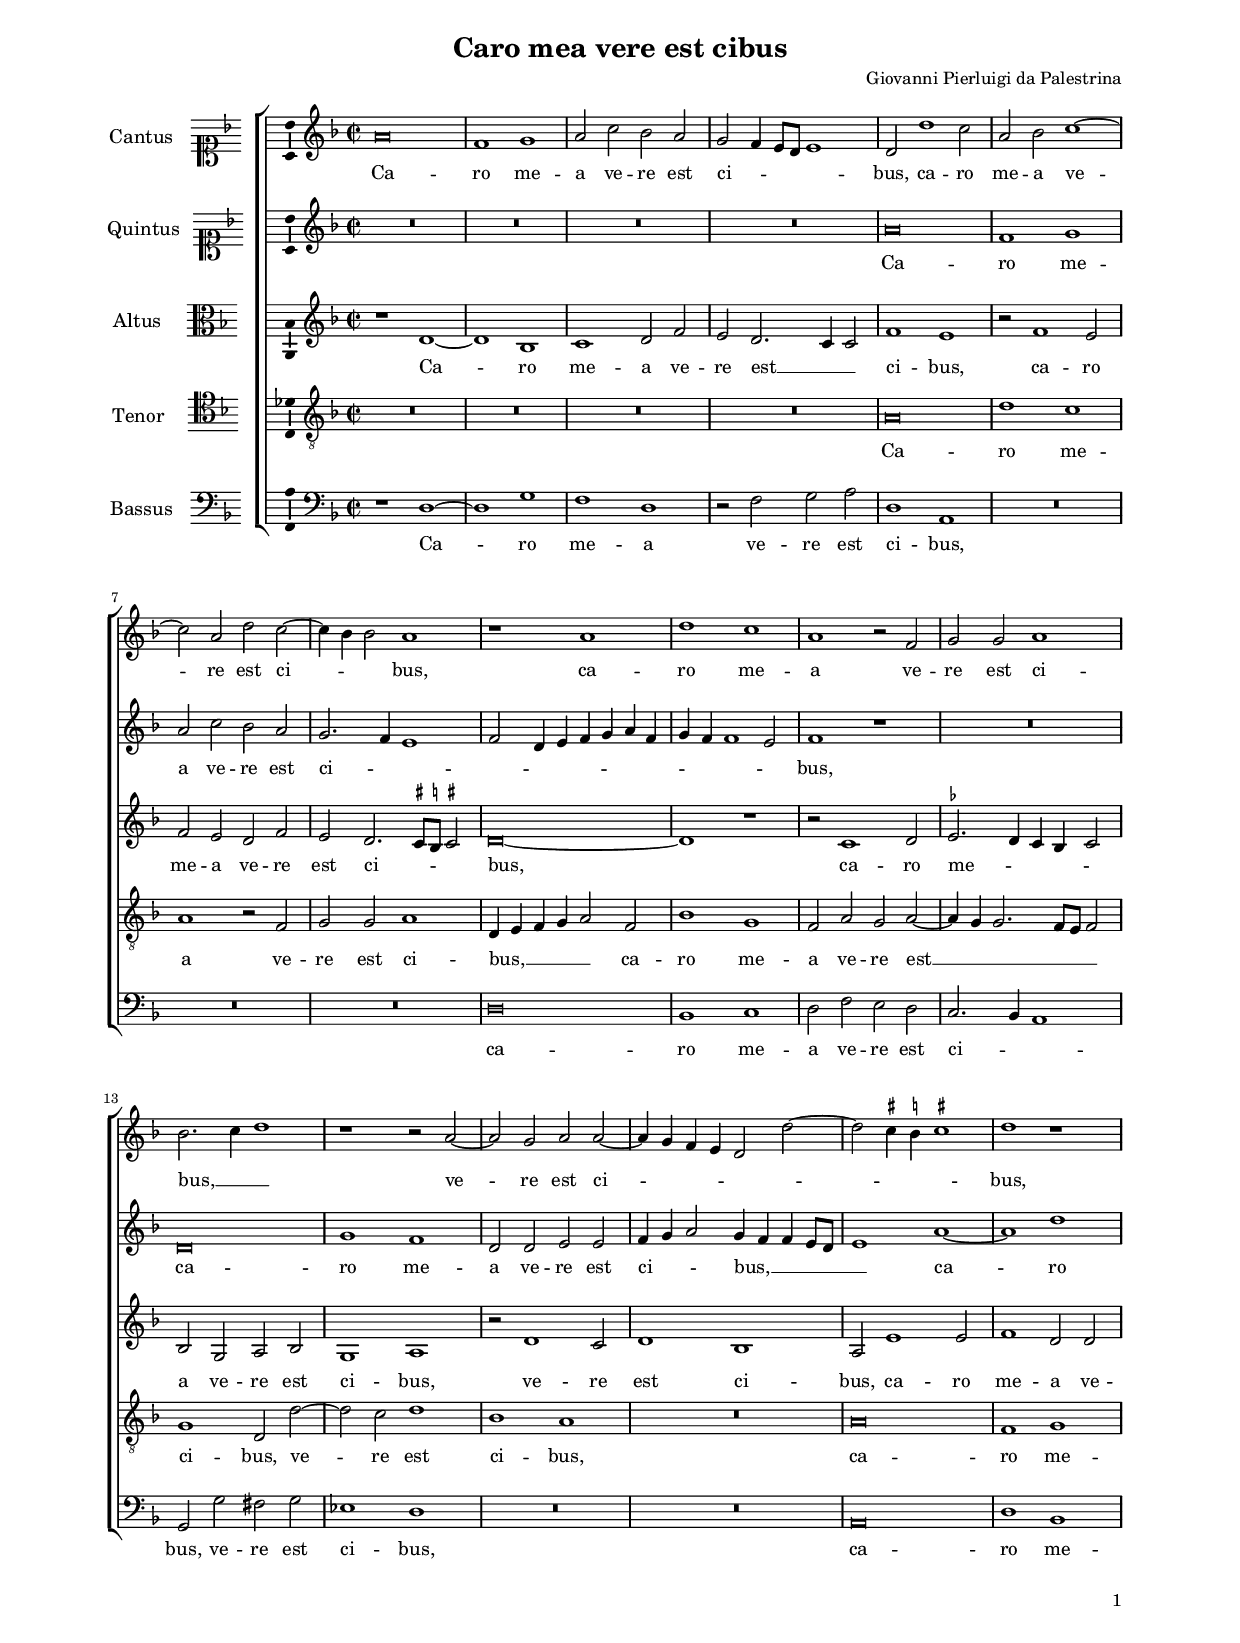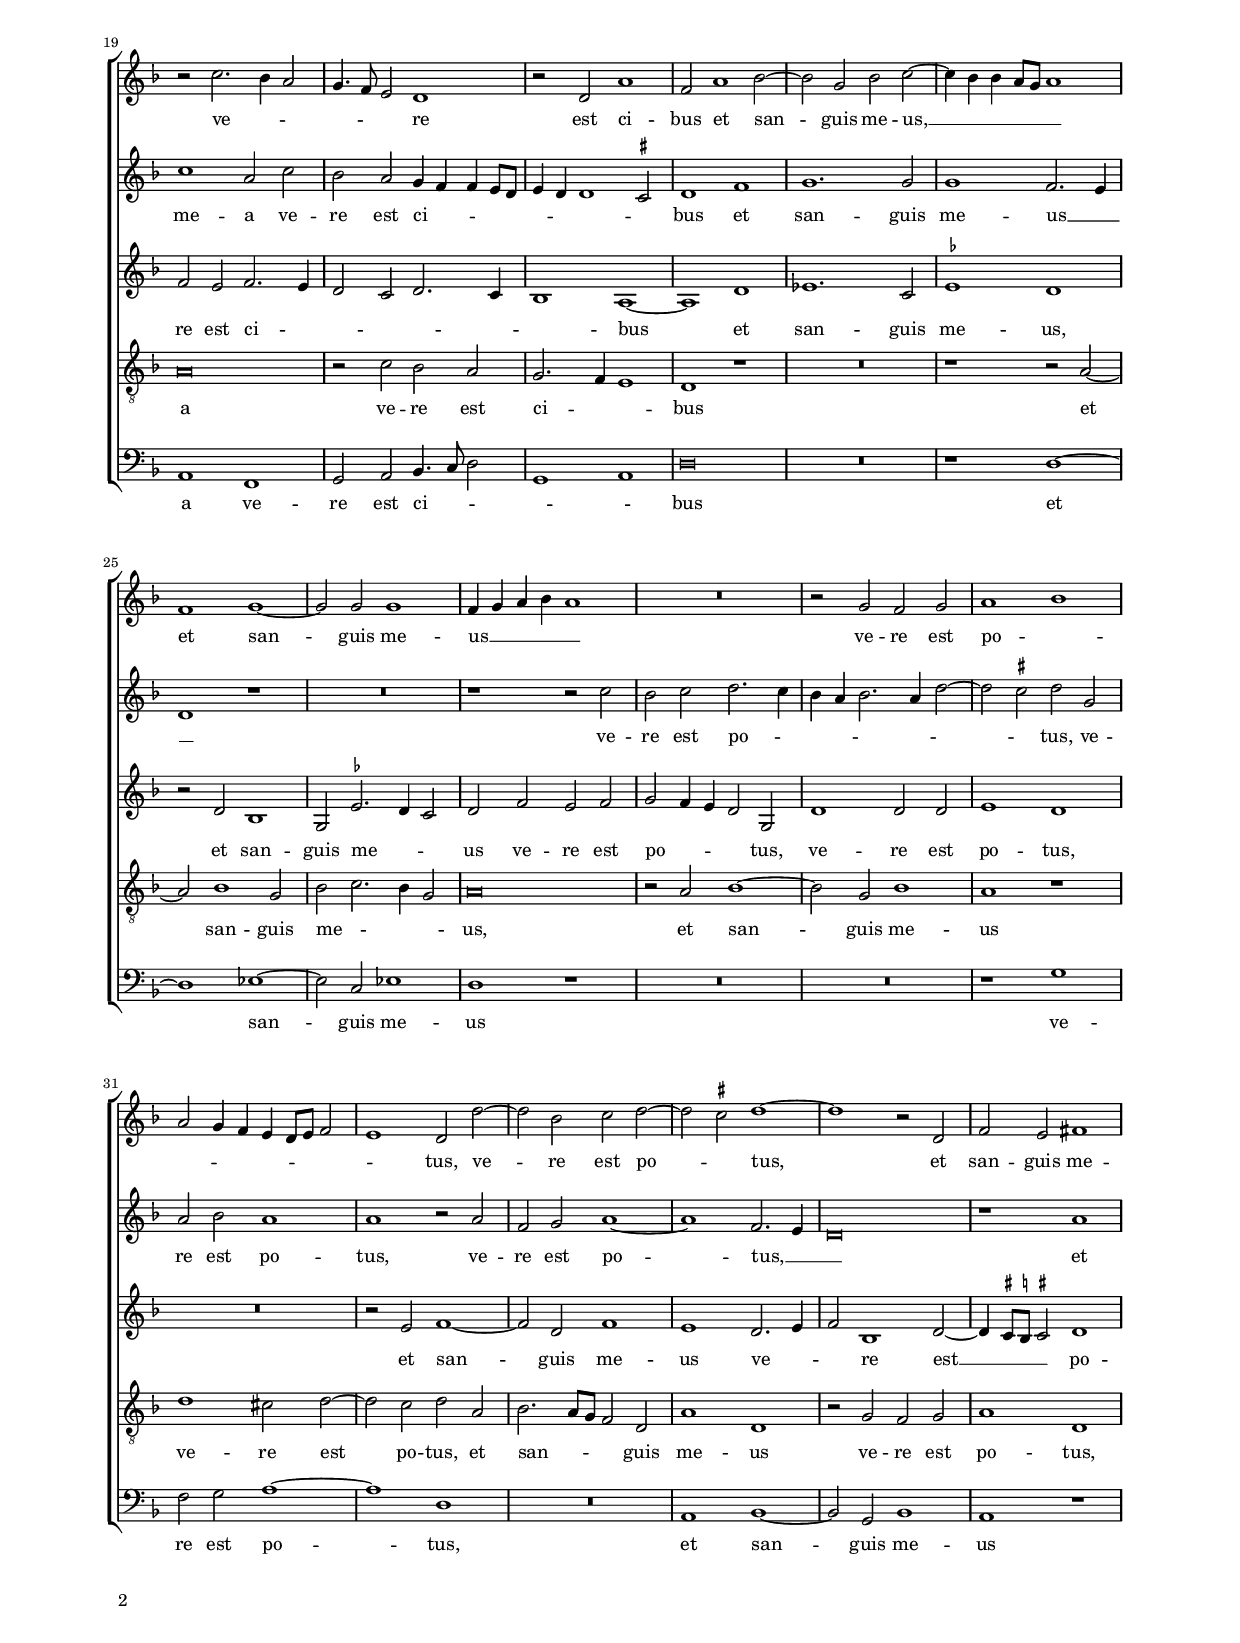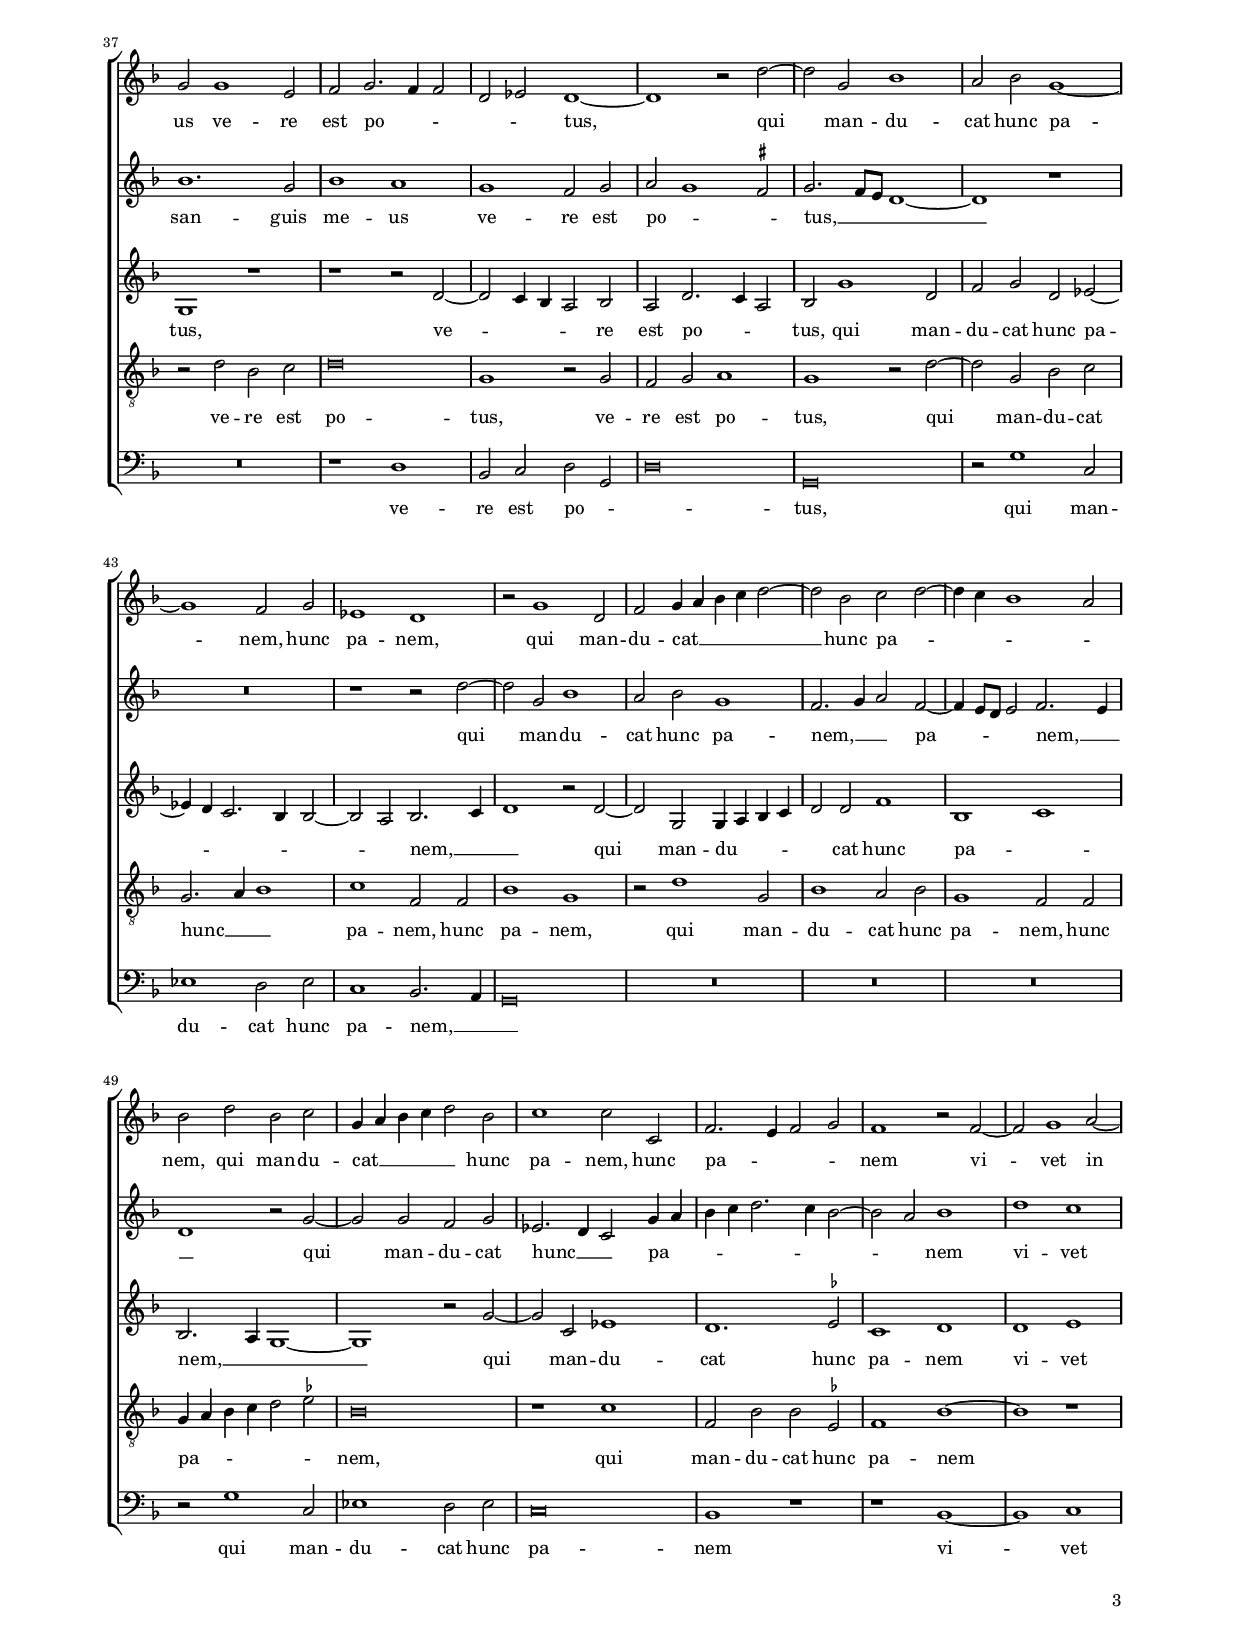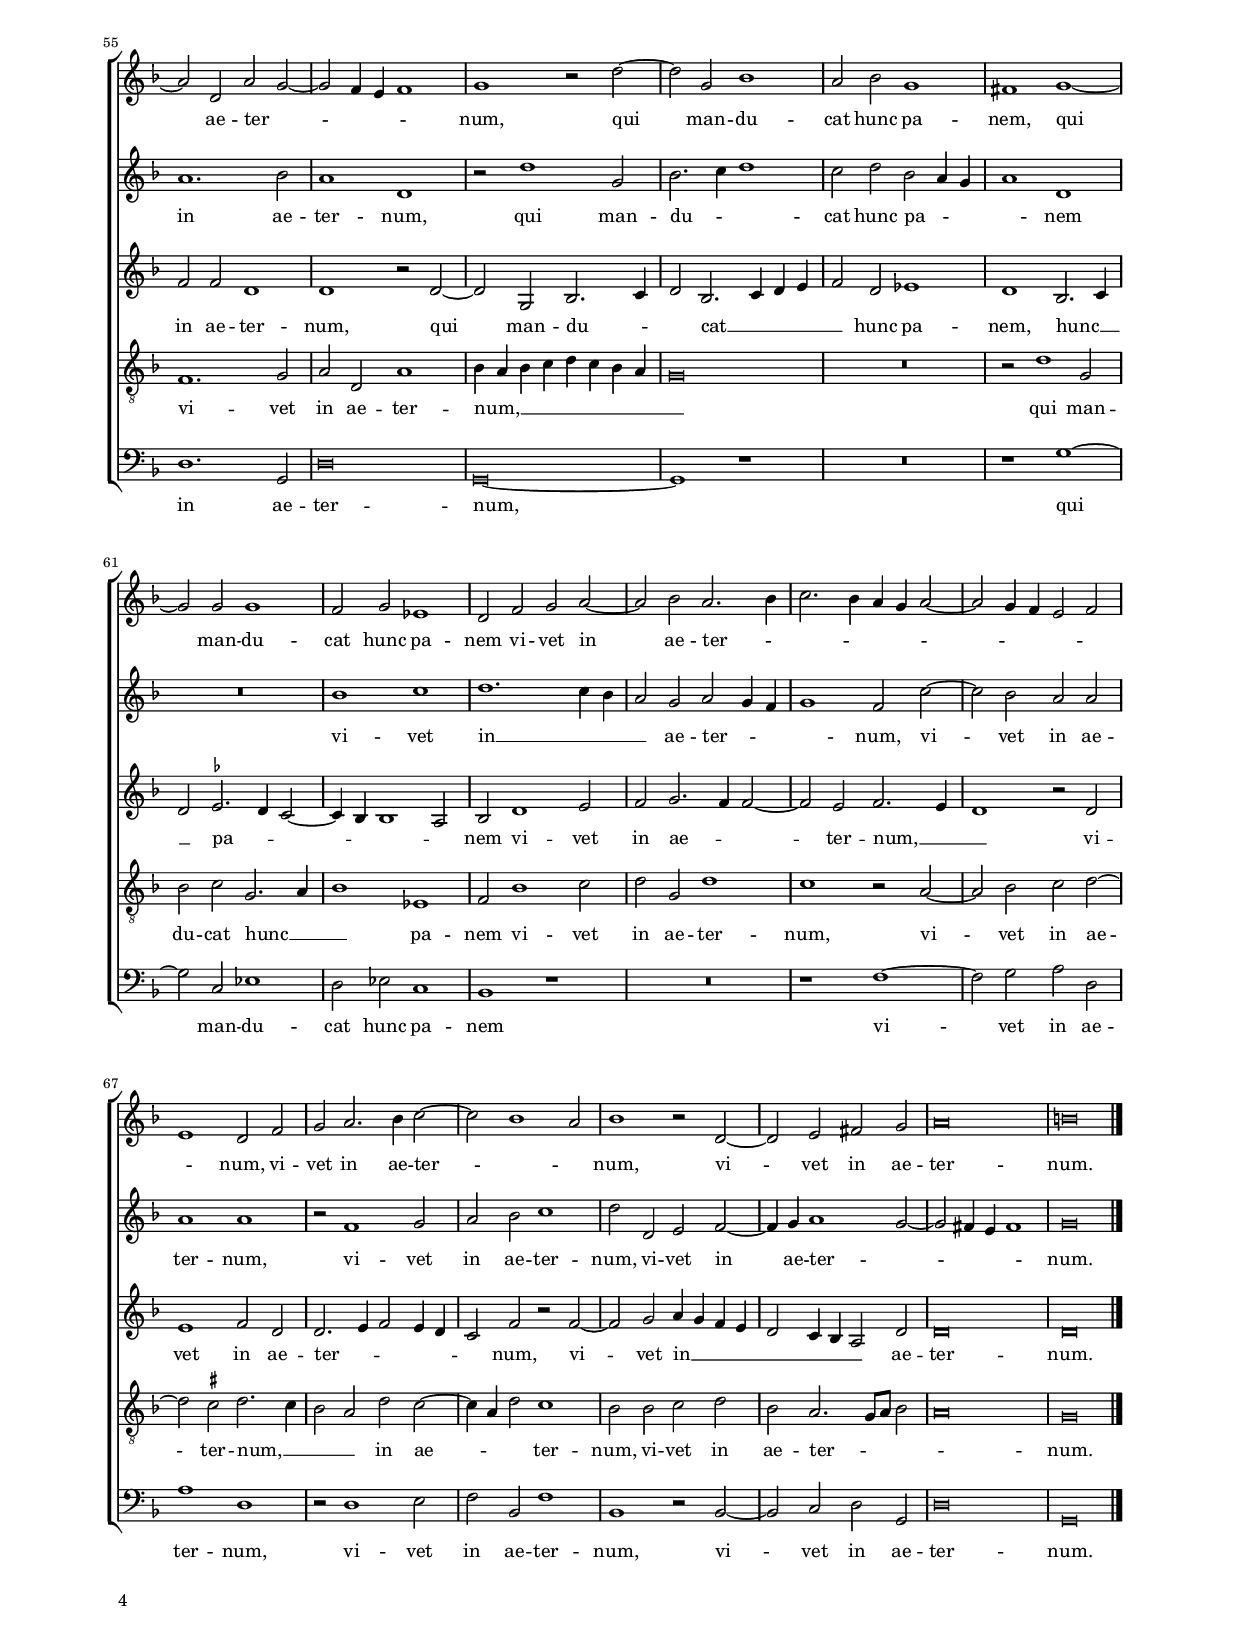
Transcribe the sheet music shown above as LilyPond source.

\header
{
  title="Caro mea vere est cibus"
  composer="Giovanni Pierluigi da Palestrina"
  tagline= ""
}

\version "2.24.1"
\include "deutsch.ly"
#(set-global-staff-size 15)
% #(set-default-paper-size "letter")
#(ly:set-option 'point-and-click #f)


\paper
	{
	top-margin = 1.8 \cm
	bottom-margin = 1.2 \cm
	left-margin = 2 \cm
	right-margin = 2 \cm
	ragged-bottom = ##f
	ragged-last-bottom = ##f
	print-page-number = ##f
	score-system-spacing = #'((basic-distance . 16) (minimum-distance . 14) (padding . 5) (strechability . 150))
	system-system-spacing = #'((basic-distance . 16) (minimum-distance . 14) (padding . 5) (strechability . 150))
	oddFooterMarkup=\markup   \fill-line { "" \fromproperty #'page:page-number-string }
	evenFooterMarkup=\markup  \fill-line { \fromproperty #'page:page-number-string "" }
	last-bottom-spacing = #'((basic-distance . 12) (minimum-distance . 7) (padding . 4))
	systems-per-page = 3
	page-count = 4
%	min-systems-per-page = 3
	markup-system-spacing.basic-distance = #12
%	print-all-headers = ##t
%	print-first-page-number = ##t
%	first-page-number = 1
	}

	
global = {
	\key f \major
	\time 2/2 \set Score.measureLength = #(ly:make-moment 2/1)
	\skip 1*2*73 \bar "|."
	}

	ficta = { \once \set suggestAccidentals = ##t }

	forget = #(define-music-function (music) (ly:music?) #{
		\accidentalStyle forget
		$music
		\accidentalStyle default
		#})


incipitcantus = \markup { \score {
	{
	\set Staff.instrumentName = \markup { \fontsize #1 "Cantus" }
	\key f \major
	\clef soprano
	s4 \bar ""
	}
	\layout  {
	raggedright = ##t
	indent = 1.6 \cm
	line-width = 2.2\cm
	\context { \Staff \remove Time_signature_engraver }
	\override Staff.Clef.Y-extent = #'(0 . 0)
	}} \hspace #1 }


incipitquintus = \markup { \score {
	{
	\set Staff.instrumentName = \markup { \fontsize #1 "Quintus" }
	\key f \major
	\clef soprano
	s4 \bar ""
	}
	\layout  {
	raggedright = ##t
	indent = 1.6 \cm
	line-width = 2.2\cm
	\context { \Staff \remove Time_signature_engraver }
	\override Staff.Clef.Y-extent = #'(0 . 0)
	}} \hspace #1 }

      
incipitaltus = \markup { \score {
	{
	\set Staff.instrumentName = \markup { \fontsize #1 "Altus" }
	\key f \major
	\clef alto
	s4 \bar ""
	}
	\layout  {
	raggedright = ##t
	indent = 1.6 \cm
	line-width = 2.2\cm
	\context { \Staff \remove Time_signature_engraver }
	\override Staff.Clef.Y-extent = #'(0 . 0)
	}} \hspace #1 }


incipittenor = \markup { \score {
	{
	\set Staff.instrumentName = \markup { \fontsize #1 "Tenor" }
	\key f \major
	\clef tenor
	s4 \bar ""
	}
	\layout  {
	raggedright = ##t
	indent = 1.6 \cm
	line-width = 2.2\cm
	\context { \Staff \remove Time_signature_engraver }
	\override Staff.Clef.Y-extent = #'(0 . 0)
	}} \hspace #1 }
 
      
incipitbassus = \markup { \score {
	{
	\set Staff.instrumentName = \markup { \fontsize #1 "Bassus" }
	\key f \major
	\clef bass
	s4 \bar ""
	}
	\layout  {
	raggedright = ##t
	indent = 1.6 \cm
	line-width = 2.2\cm
	\context { \Staff \remove Time_signature_engraver }
	\override Staff.Clef.Y-extent = #'(0 . 0)
	}} \hspace #1 }


cantus =  \relative c''
	{
	a\breve
	f1 g
	a2 c b a
	g2 f4 e8 d e1
%5
	d2 d'1 c2 |
	a2 b c1~
	c2 a d c~
	c4 b b2 a1
	r1 a
%10
	d1 c |
	a1 r2 f
	g2 g a1
	b2. c4 d1
	r1 r2 a~
%15
	a2 g a a~ |
	a4 g f e d2 d'~
	d2 \ficta cis4 \ficta h \ficta cis!1
	d1 r
	r2 c2. b4 a2
%20
	g4. f8 e2 d1 |
	r2 d a'1
	f2 a1 b2~
	b2 g b c~
	c4 b b a8 g a1
%25
	f1 g~ |
	g2 g g1
	f4 g a b a1
	R\breve
	r2 g f g
%30
	a1 b |
	a2 g4 f e d8 e f2
	e1 d2 d'~
	d2 b c d~
	d2 \ficta cis d1~
%35
	d1 r2 d, |
	f2 e fis1
	g2 g1 e2
	f2 g2. f4 f2
	d2 es d1~
%40
	d1 r2 d'~ |
	d2 g, b1
	a2 b g1~
	g1 f2 g
	es1 d
%45
	r2 g1 d2 |
	f2 g4 a b c d2~
	d2 b c d~
	d4 c b1 a2
	b2 d b c
%50
	g4 a b c d2 b |
	c1 c2 c,
	f2. e4 f2 g
	f1 r2 f~
	f2 g1 a2~
%55
	a2 d, a' g~ |
	g2 f4 e f1
	g1 r2 d'~
	d2 g, b1
	a2 b g1
%60
	fis1 g~ |
	g2 g g1
	f2 g es1
	d2 f g a~
	a2 b a2. b4
%65
	c2. b4 a g a2~
	a2 g4 f e2 f
	e1 d2 f
	g2 a2. b4 c2~
	c2 b1 a2
%70
	b1 r2 d,~ |
	d2 e fis g
	a\breve
	h\breve |
	}


quintus =  \relative c''
	{
	R\breve
	R\breve
	R\breve
	R\breve
%5
	a\breve 
	f1 g
	a2 c b a
	g2. f4 e1
	f2 d4 e f g a f
%10
	g4 f f1 e2 |
	f1 r
	R\breve
	d\breve
	g1 f
%15
	d2 d e e |
	f4 g a2 g4 f f e8 d
	e1 a~
	a1 d
	c1 a2 c
%20
	b2 a g4 f f e8 d |
	e4 d d1 \ficta cis2
	d1 f
	g1. g2
	g1 f2. e4
%25
	d1 r |
	R\breve
	r1 r2 c'
	b2 c d2. c4
	b4 a b2. a4 d2~
%30
	d2 \ficta cis d g, |
	a2 b a1
	a1 r2 a
	f2 g a1~
	a1 f2. e4
%35
	d\breve |
	r1 a'
	b1. g2
	b1 a
	g1 f2 g
%40
	a2 g1 \ficta fis2 |
	g2. f8 e d1~
	d1 r
	R\breve
	r1 r2 d'~
%45
	d2 g, b1 |
	a2 b g1
	f2. g4 a2 f~
	f4 e8 d e2 f2. e4
	d1 r2 g~
%50
	g2 g f g |
	es2. d4 c2 g'4 a
	b4 c d2. c4 b2~
	b2 a b1
	d1 c
%55
	a1. b2 |
	a1 d,
	r2 d'1 g,2
	b2. c4 d1
	c2 d b a4 g
%60
	a1 d, |
	R\breve
	b'1 c
	d1. c4 b
	a2 g a g4 f
%65
	g1 f2 c'~ |
	c2 b a a
	a1 a
	r2 f1 g2
	a2 b c1
%70
	d2 d, e f~
	f4 g a1 g2~
	g2 fis4 e fis1
	g\breve |
	}


altus =  \relative c'
	{
	r1 d~
	d1 b
	c1 d2 f
	e2 d2. c4 c2
%5
	f1 e |
	r2 f1 e2
	f2 e d f
	e2 d2. \ficta cis8 \ficta h \ficta cis!2 
	d\breve~
%10
	d1 r |
	r2 c1 d2
	\ficta es2. d4 c b c2
	b2 g a b
	g1 a
%15
	r2 d1 c2 |
	d1 b
	a2 e'1 e2
	f1 d2 d
	f2 e f2. e4
%20
	d2 c d2. c4 |
	b1 a~
	a1 d
	es1. c2
	\ficta es1 d
%25
	r2 d b1 |
	g2 \ficta es'2. d4 c2
	d2 f e f
	g2 f4 e d2 g,
	d'1 d2 d
%30
	e1 d |
	R\breve
	r2 e f1~
	f2 d f1
	e1 d2. e4
%35
	f2 b,1 d2~ |
	d4 \ficta cis8 \ficta h \ficta cis!2 d1
	g,1 r
	r1 r2 d'~
	d2 c4 b a2 b
%40
	a2 d2. c4 a2 |
	b2 g'1 d2
	f2 g d es~
	es4 d c2. b4 b2~
	b2 a b2. c4
%45
	d1 r2 d~ |
	d2 g, g4 a b c
	d2 d f1
	b,1 c
	b2. a4 g1~
%50
	g1 r2 g'~ |
	g2 c, es1
	d1. \ficta es2
	c1 d
	d1 e
%55
	f2 f d1 |
	d1 r2 d~
	d2 g, b2. c4
	d2 b2. c4 d e
	f2 d es1
%60
	d1 b2. c4 |
	d2 \ficta es2. d4 c2~
	c4 b b1 a2
	b2 d1 e2
	f2 g2. f4 f2~
%65
	f2 e f2. e4 |
	d1 r2 d
	e1 f2 d
	d2. e4 f2 e4 d
	c2 f r f~
%70
	f2 g a4 g f e |
	d2 c4 b a2 d
	d\breve
	d\breve |
	}


tenor  =  \relative c'
	{
	R\breve
	R\breve
	R\breve
	R\breve
%5
	a\breve |
	d1 c
	a1 r2 f
	g2 g a1
	d,4 e f g a2 f
%10
	b1 g |
	f2 a g a~
	a4 g g2. f8 e f2
	g1 d2 d'~
	d2 c d1
%15
	b1 a |
	R\breve
	a\breve
	f1 g
	a\breve
%20
	r2 c b a |
	g2. f4 e1
	d1 r
	R\breve
	r1 r2 a'~
%25
	a2 b1 g2 |
	b2 c2. b4 g2
	a\breve
	r2 a b1~
	b2 g b1
%30
	a1 r |
	d1 cis2 d~
	d2 c d a
	b2. a8 g f2 d
	a'1 d,
%35
	r2 g f g |
	a1 d,
	r2 d' b c
	d\breve
	g,1 r2 g
%40
	f2 g a1 |
	g1 r2 d'~
	d2 g, b c
	g2. a4 b1
	c1 f,2 f
%45
	b1 g |
	r2 d'1 g,2
	b1 a2 b
	g1 f2 f
	g4 a b c d2 \ficta es
%50
	b\breve |
	r1 c
	f,2 b b \ficta es,
	f1 b~
	b1 r
%55
	f1. g2 |
	a2 d, a'1
	b4 a b c d c b a
	g\breve
	R\breve
%60
	r2 d'1 g,2 |
	b2 c g2. a4
	b1 es,
	f2 b1 c2
	d2 g, d'1
%65
	c1 r2 a~ |
	a2 b c d~
	d2 \ficta cis d2. \forget c4
	b2 a d c~
	c4 a d2 c1
%70
	b2 b c d |
	b2 a2. g8 a b2
	a\breve
	g\breve |
	}


bassus  =  \relative c
	{
	r1 d~
	d1 g
	f1 d
	r2 f g a
%5
	d,1 a |
	R\breve
	R\breve
	R\breve
	d\breve
%10
	b1 c |
	d2 f e d
	c2. b4 a1
	g2 g' fis g
	es1 d
%15
	R\breve |
	R\breve
	a\breve
	d1 b
	a1 f
%20
	g2 a b4. c8 d2 |
	g,1 a
	d\breve
	R\breve
	r1 d~
%25
	d1 es~ |
	es2 c es1
	d1 r
	R\breve
	R\breve
%30
	r1 g |
	f2 g a1~
	a1 d,
	R\breve
	a1 b~
%35
	b2 g b1 |
	a1 r
	R\breve
	r1 d
	b2 c d g,
%40
	d'\breve |
	g,\breve
	r2 g'1 c,2
	es1 d2 es
	c1 b2. a4
%45
	g\breve |
	R\breve
	R\breve
	R\breve
	r2 g'1 c,2
%50
	es1 d2 es |
	c\breve
	b1 r
	r1 b~
	b1 c
%55
	d1. g,2 |
	d'\breve
	g,\breve~
	g1 r
	R\breve
%60
	r1 g'~ |
	g2 c, es1
	d2 es c1
	b1 r
	R\breve
%65
	r1 f'~ |
	f2 g a d,
	a'1 d,
	r2 d1 e2
	f2 b, f'1
%70
	b,1 r2 b~ |
	b2 c d g,
	d'\breve
	g,\breve |
	}


lyricscantus = \lyricmode {
	Ca -- ro me -- a ve -- re est ci -- _ _ _ _ bus,
	ca -- ro me -- a ve -- re est ci -- _ _ bus,
	ca -- ro me -- a ve -- re est ci -- bus, __ _ _
	ve -- re est ci -- _ _ _ _ _ _ _ _ bus,
	ve -- _ _ _ _ _ re est ci -- bus
	et san -- guis me -- us, __ _ _ _ _ _
	et san -- guis me -- us __ _ _ _ _ ve -- re est po -- _ _ _ _ _ _ _ _ _ tus,
	ve -- re est po -- _ tus,
	et san -- guis me -- us ve -- re est po -- _ _ _ _ tus,
	qui man -- du -- cat hunc pa -- nem,
	hunc pa -- nem,
	qui man -- du -- cat __ _ _ _ _ hunc pa -- _ _ _ _ nem,
	qui man -- du -- cat __ _ _ _ _ hunc pa -- nem,
	hunc pa -- _ _ _ nem
	vi -- vet in ae -- ter -- _ _ _ _ num,
	qui man -- du -- cat hunc pa -- nem,
	qui man -- du -- cat hunc pa -- nem
	vi -- vet in ae -- ter -- _ _ _ _ _ _ _ _ _ _ _ num,
	vi -- vet in ae -- ter -- _ _ num,
	vi -- vet in ae -- ter -- num.
	}


lyricsquintus = \lyricmode {
	Ca -- ro me -- a ve -- re est ci -- _ _ _ _ _ _ _ _ _ _ _ _ _ bus,
	ca -- ro me -- a ve -- re est ci -- _ _ bus, __ _ _ _ _ _
	ca -- ro me -- a ve -- re est ci -- _ _ _ _ _ _ _ _ bus
	et san -- guis me -- us __ _ _ ve -- re est po -- _ _ _ _ _ _ _ tus,
	ve -- re est po -- tus,
	ve -- re est po -- tus, __ _ _
	et san -- guis me -- us ve -- re est po -- _ _ tus, __ _ _ _
	qui man -- du -- cat hunc pa -- nem, __ _ _
	pa -- _ _ _ nem, __ _ _
	qui man -- du -- cat hunc __ _ _ pa -- _ _ _ _ _ _ _ nem
	vi -- vet in ae -- ter -- num,
	qui man -- du -- _ _ cat hunc pa -- _ _ _ nem
	vi -- vet in __ _ _ _ ae -- ter -- _ _ _ num,
	vi -- vet in ae -- ter -- num,
	vi -- vet in ae -- ter -- num,
	vi -- vet in ae -- ter -- _ _ _ _ num.
	}


lyricsaltus = \lyricmode {
	Ca -- ro me -- a ve -- re est __ _ _ ci -- bus,
	ca -- ro me -- a ve -- re est ci -- _ _ _ bus,
	ca -- ro me -- _ _ _ _ a ve -- re est ci -- bus,
	ve -- re est ci -- bus,
	ca -- ro me -- a ve -- re est ci -- _ _ _ _ _ _ bus
	et san -- guis me -- us,
	et san -- guis me -- _ _ us ve -- re est po -- _ _ _ tus,
	ve -- re est po -- tus,
	et san -- guis me -- us ve -- _ _ re est __ _ _ _ po -- tus,
	ve -- _ _ _ re est po -- _ _ tus,
	qui man -- du -- cat hunc pa -- _ _ _ _ _ nem, __ _ _
	qui man -- du -- _ _ _ _ cat hunc pa -- _ nem, __ _ _
	qui man -- du -- cat hunc pa -- nem
	vi -- vet in ae -- ter -- num,
	qui man -- du -- _ _ cat __ _ _ _ _ hunc pa -- nem,
	hunc __ _ _ pa -- _ _ _ _ _ nem
	vi -- vet in ae -- _ _ ter -- num, __ _ _
	vi -- vet in ae -- ter -- _ _ _ _ _ num,
	vi -- vet in __ _ _ _ _ _ _ _ ae -- ter -- num.
	}


lyricstenor = \lyricmode {
	Ca -- ro me -- a ve -- re est ci -- bus, __ _ _ _ _
	ca -- ro me -- a ve -- re est __ _ _ _ _ _ ci -- bus,
	ve -- re est ci -- bus,
	ca -- ro me -- a ve -- re est ci -- _ _ bus
	et san -- guis me -- _ _ _ us,
	et san -- guis me -- us ve -- re est po -- tus,
	et san -- _ _ _ guis me -- us ve -- re est po -- tus,
	ve -- re est po -- tus,
	ve -- re est po -- tus,
	qui man -- du -- cat hunc __ _ _ pa -- nem,
	hunc pa -- nem,
	qui man -- du -- cat hunc pa -- nem,
	hunc pa -- _ _ _ _ _ nem,
	qui man -- du -- cat hunc pa -- nem
	vi -- vet in ae -- ter -- num, __ _ _ _ _ _ _ _ _
	qui man -- du -- cat hunc __ _ _ pa -- nem
	vi -- vet in ae -- ter -- num,
	vi -- vet in ae -- ter -- num, __ _ _ _
	in ae -- _ _ ter -- num,
	vi -- vet in ae -- ter -- _ _ _ _ num.
	}


lyricsbassus = \lyricmode {
	Ca -- ro me -- a ve -- re est ci -- bus,
	ca -- ro me -- a ve -- re est ci -- _ _ bus,
	ve -- re est ci -- bus,
	ca -- ro me -- a ve -- re est ci -- _ _ _ _ bus
	et san -- guis me -- us ve -- re est po -- tus,
	et san -- guis me -- us ve -- re est po -- _ _ tus,
	qui man -- du -- cat hunc pa -- nem, __ _ _
	qui man -- du -- cat hunc pa -- nem
	vi -- vet in ae -- ter -- num,
	qui man -- du -- cat hunc pa -- nem
	vi -- vet in ae -- ter -- num,
	vi -- vet in ae -- ter -- num,
	vi -- vet in ae -- ter -- num.
	}


\score
{  
	\transpose c c {
	\new ChoirStaff \with { \override StaffGrouper.staff-staff-spacing.basic-distance = #12 }
	<<

	\new Staff << \global
	\new Voice="v1" {
		\set Staff.instrumentName=\incipitcantus
%		\set Staff.instrumentName= "S"
		\set Staff.midiInstrument = "reed organ"
		\clef violin
		\cantus }
	\new Lyrics \lyricsto "v1" {\lyricscantus }
	>>


	\new Staff << \global
	\new Voice="v5" {
		\set Staff.instrumentName=\incipitquintus
%		\set Staff.instrumentName= "Q"
		\set Staff.midiInstrument = "reed organ"
		\clef violin
		\quintus}
	\new Lyrics \lyricsto "v5" {\lyricsquintus }
	>>


	\new Staff << \global
	\new Voice="v2" {
		\set Staff.instrumentName=\incipitaltus
%		\set Staff.instrumentName= "A"
		\set Staff.midiInstrument = "reed organ"
		\clef violin 
		\altus}
	\new Lyrics \lyricsto "v2" {\lyricsaltus }
	>>


	\new Staff << \global
	\new Voice="v3" {
		\set Staff.instrumentName=\incipittenor
%		\set Staff.instrumentName= "T"
		\set Staff.midiInstrument = "reed organ"
		\clef "G_8"
		\tenor }
	\new Lyrics \lyricsto "v3" {\lyricstenor }
	>>


	\new Staff << \global
	\new Voice="v4" {
		\set Staff.instrumentName=\incipitbassus
%		\set Staff.instrumentName= "B"
		\set Staff.midiInstrument = "reed organ"
		\clef bass 
		\bassus }
	\new Lyrics \lyricsto "v4" {\lyricsbassus}
	>>

	>>
	} % transpose

	\layout
	{
	indent = 2.5\cm
	\context { \Lyrics \override VerticalAxisGroup.nonstaff-relatedstaff-spacing.padding = #1.5 }
%	\context { \Lyrics \override LyricText.font-size = #1 }
	\context { \Staff \override TimeSignature.break-visibility = #end-of-line-invisible }
	\context { \Staff \consists Ambitus_engraver }
	\context { \Score \override BarNumber.padding = #2 }
	\context { \Voice \override NoteHead.style = #'baroque }
	}

\midi
	{
    	\tempo 2 = 90
	}

}


% EOF
